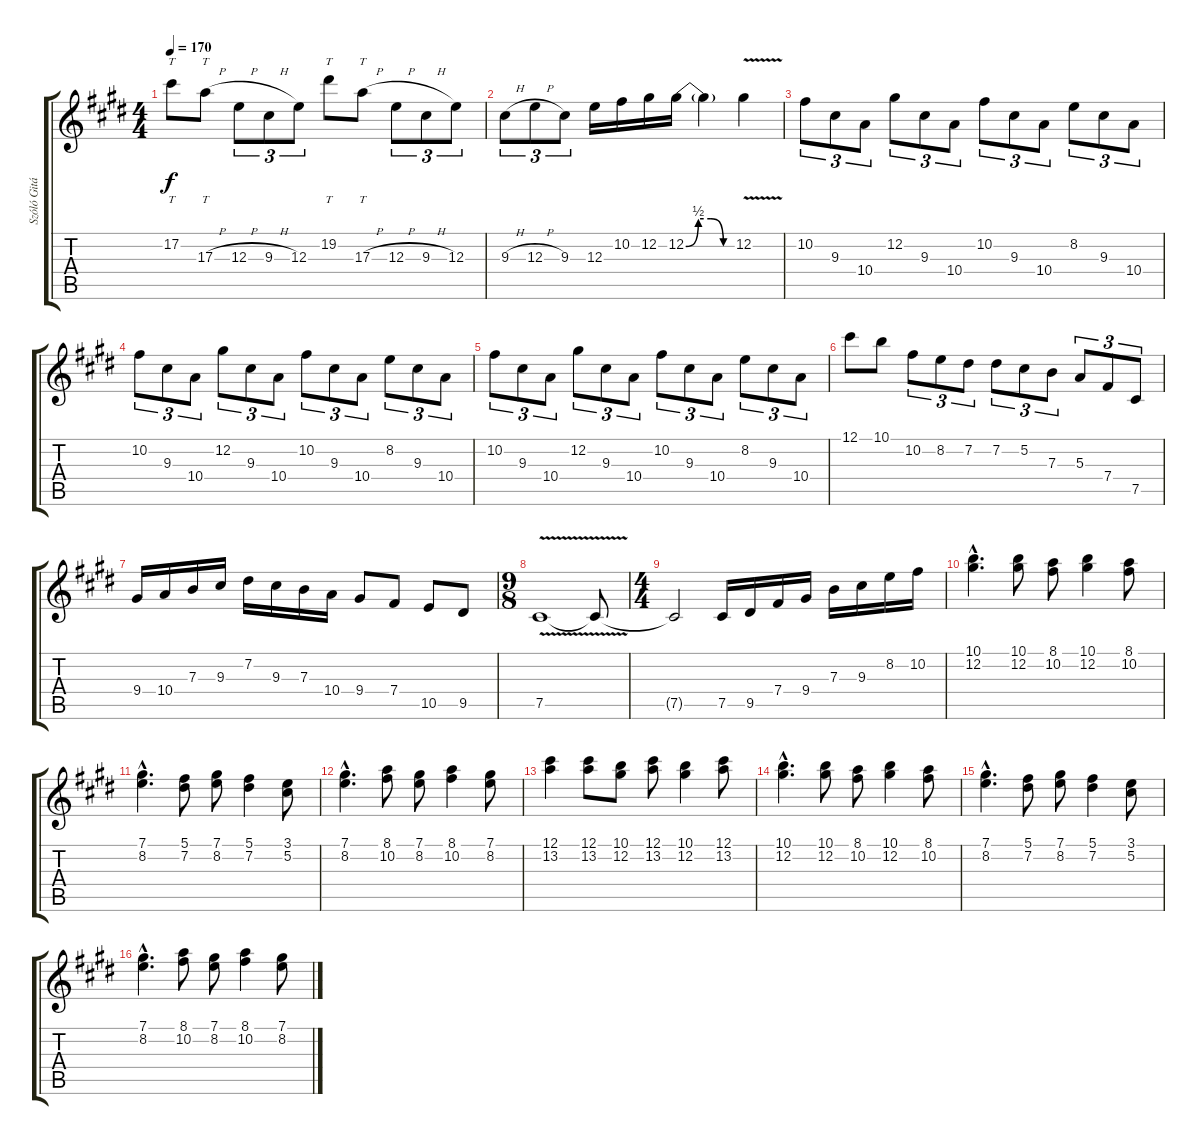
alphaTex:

\track ("Szóló Gitár" "Szóló Gitá") {instrument overdrivenguitar}
\staff {score tabs}
\tuning (Db4 Ab3 E3 B2 Gb2 Db2) {hide}
\ts (4 4)
\tempo 170
\clef g2
\ks c#minor
17.2.8{tt dy f} 17.3{h}.8{tt} 12.3{h}.8{tu (3 2)} 9.3{h}.8{tu (3 2)} 12.3.8{tu (3 2)} 19.2.8{tt} 17.3{h}.8{tt} 12.3{h}.8{tu (3 2)} 9.3{h}.8{tu (3 2)} 12.3.8{tu (3 2)} |
9.3{h}.8{tu (3 2)} 12.3{h}.8{tu (3 2)} 9.3.8{tu (3 2)} 12.3.16 10.2.16 12.2.16 12.2{be (custom 0 0 15 2 30 2 45 0 60 0)}.16 12.2{t}.4 12.2{v}.4 |
10.2.8{tu (3 2)} 9.3.8{tu (3 2)} 10.4.8{tu (3 2)} 12.2.8{tu (3 2)} 9.3.8{tu (3 2)} 10.4.8{tu (3 2)} 10.2.8{tu (3 2)} 9.3.8{tu (3 2)} 10.4.8{tu (3 2)} 8.2.8{tu (3 2)} 9.3.8{tu (3 2)} 10.4.8{tu (3 2)} |
10.2.8{tu (3 2)} 9.3.8{tu (3 2)} 10.4.8{tu (3 2)} 12.2.8{tu (3 2)} 9.3.8{tu (3 2)} 10.4.8{tu (3 2)} 10.2.8{tu (3 2)} 9.3.8{tu (3 2)} 10.4.8{tu (3 2)} 8.2.8{tu (3 2)} 9.3.8{tu (3 2)} 10.4.8{tu (3 2)} |
10.2.8{tu (3 2)} 9.3.8{tu (3 2)} 10.4.8{tu (3 2)} 12.2.8{tu (3 2)} 9.3.8{tu (3 2)} 10.4.8{tu (3 2)} 10.2.8{tu (3 2)} 9.3.8{tu (3 2)} 10.4.8{tu (3 2)} 8.2.8{tu (3 2)} 9.3.8{tu (3 2)} 10.4.8{tu (3 2)} |
12.1.8 10.1.8 10.2.8{tu (3 2)} 8.2.8{tu (3 2)} 7.2.8{tu (3 2)} 7.2.8{tu (3 2)} 5.2.8{tu (3 2)} 7.3.8{tu (3 2)} 5.3.8{tu (3 2)} 7.4.8{tu (3 2)} 7.5.8{tu (3 2)} |
9.4.16 10.4.16 7.3.16 9.3.16 7.2.16 9.3.16 7.3.16 10.4.16 9.4.8 7.4.8 10.5.8 9.5.8 |
\ts (9 8)
7.5{v}.1 7.5{t}.8 |
\ts (4 4)
7.5{t}.2 7.5.16 9.5.16 7.4.16 9.4.16 7.3.16 9.3.16 8.2.16 10.2.16 |
(10.1{hac} 12.2{hac}).4{d} (10.1 12.2).8 (8.1 10.2).8 (10.1 12.2).4 (8.1 10.2).8 |
(7.1{hac} 8.2{hac}).4{d} (5.1 7.2).8 (7.1 8.2).8 (5.1 7.2).4 (3.1 5.2).8 |
(7.1{hac} 8.2{hac}).4{d} (8.1 10.2).8 (7.1 8.2).8 (8.1 10.2).4 (7.1 8.2).8 |
(12.1 13.2).4 (12.1 13.2).8 (10.1 12.2).8 (12.1 13.2).8 (10.1 12.2).4 (12.1 13.2).8 |
(10.1{hac} 12.2{hac}).4{d} (10.1 12.2).8 (8.1 10.2).8 (10.1 12.2).4 (8.1 10.2).8 |
(7.1{hac} 8.2{hac}).4{d} (5.1 7.2).8 (7.1 8.2).8 (5.1 7.2).4 (3.1 5.2).8 |
(7.1{hac} 8.2{hac}).4{d} (8.1 10.2).8 (7.1 8.2).8 (8.1 10.2).4 (7.1 8.2).8
